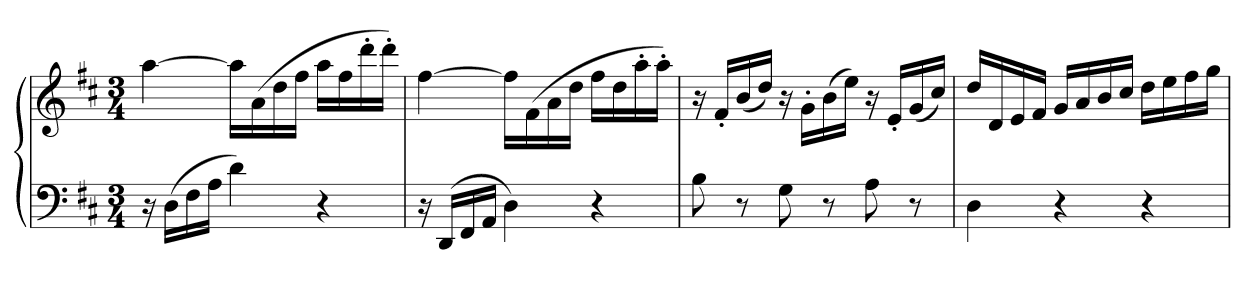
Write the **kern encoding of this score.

**kern	**kern
*part1	*part1
*staff2	*staff1
*clefF4	*clefG2
*k[f#c#]	*k[f#c#]
*M3/4	*M3/4
=	=
16r	[4aa
(16DLL	.
16F#	.
16AJJ	.
4d)	16aaLL]
.	(16a
.	16dd
.	16ff#JJ
4r	16aaLL
.	16ff#
.	16ddd'
.	16ddd'JJ)
=	=
16r	[4ff#
(16DDLL	.
16FF#	.
16AAJJ	.
4D)	16ff#LL]
.	(16f#
.	16a
.	16ddJJ
4r	16ff#LL
.	16dd
.	16aa'
.	16aa'JJ)
=	=
8B	16r
.	16f#'LL
8r	(16b
.	16ddJJ)
8G	16r
.	16g'LL
8r	(16b
.	16eeJJ)
8A	16r
.	16e'LL
8r	(16g
.	16cc#JJ)
=	=
4D	16ddLL
.	16d
.	16e
.	16f#JJ
4r	16gLL
.	16a
.	16b
.	16cc#JJ
4r	16ddLL
.	16ee
.	16ff#
.	16ggJJ
=	=
*-	*-
